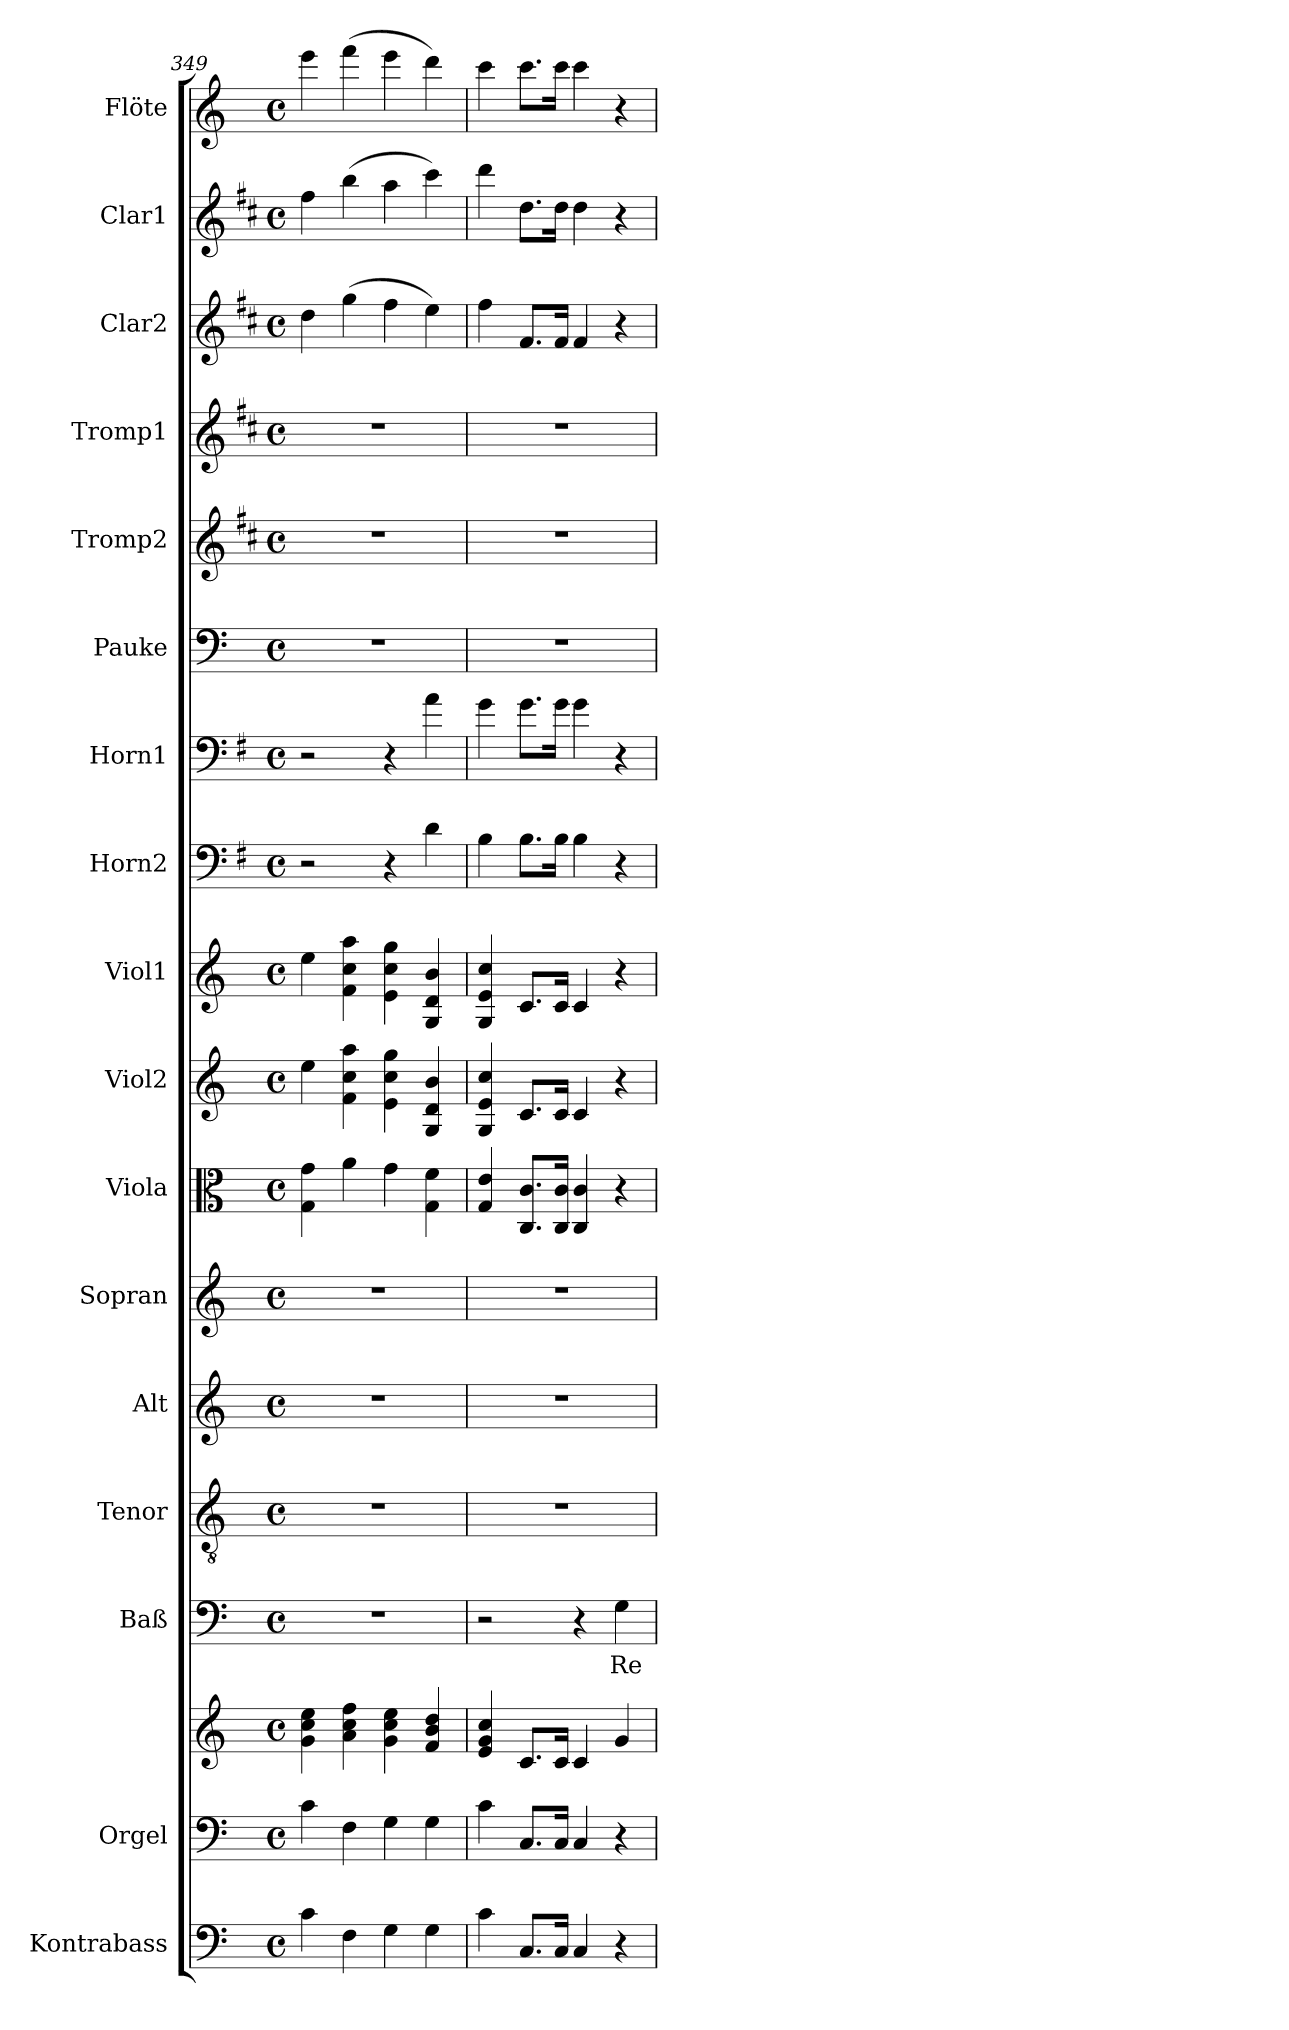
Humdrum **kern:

**kern	**kern	**kern	**kern	**text	**kern	**kern	**kern	**kern	**kern	**kern	**kern	**kern	**kern	**kern	**kern	**kern	**kern	**kern
*part17	*part16	*part16	*part15	*part15	*part14	*part13	*part12	*part11	*part10	*part9	*part8	*part7	*part6	*part5	*part4	*part3	*part2	*part1
*staff18	*staff17	*staff16	*staff15	*staff15	*staff14	*staff13	*staff12	*staff11	*staff10	*staff9	*staff8	*staff7	*staff6	*staff5	*staff4	*staff3	*staff2	*staff1
*I"Kontrabass	*I"Orgel	*	*I"Baß	*	*I"Tenor	*I"Alt	*I"Sopran	*I"Viola	*I"Viol2	*I"Viol1	*I"Horn2	*I"Horn1	*I"Pauke	*I"Tromp2	*I"Tromp1	*I"Clar2	*I"Clar1	*I"Flöte
*I'Kb	*	*	*I'B	*	*I'T	*I'A	*I'S	*I'Vla	*I'Vl2	*I'Vl1	*I'Hr2	*I'Hr1	*I'Pk	*I'Tr2	*I'Tr1	*I'Cl2	*I'Cl1	*I'Fl
!!LO:PB:g=z
*clefF4	*clefF4	*clefG2	*clefF4	*	*clefGv2	*clefG2	*clefG2	*clefC3	*clefG2	*clefG2	*clefF4	*clefF4	*clefF4	*clefG2	*clefG2	*clefG2	*clefG2	*clefG2
*ITrd7c12	*	*	*	*	*	*	*	*	*	*	*ITrd4c7	*ITrd4c7	*	*ITrd1c2	*ITrd1c2	*ITrd1c2	*ITrd1c2	*
*k[]	*k[]	*k[]	*k[]	*	*k[]	*k[]	*k[]	*k[]	*k[]	*k[]	*k[]	*k[]	*k[]	*k[]	*k[]	*k[]	*k[]	*k[]
*C:	*C:	*C:	*C:	*	*C:	*C:	*C:	*C:	*C:	*C:	*C:	*C:	*C:	*C:	*C:	*C:	*C:	*C:
*M4/4	*M4/4	*M4/4	*M4/4	*	*M4/4	*M4/4	*M4/4	*M4/4	*M4/4	*M4/4	*M4/4	*M4/4	*M4/4	*M4/4	*M4/4	*M4/4	*M4/4	*M4/4
*met(c)	*met(c)	*met(c)	*met(c)	*	*met(c)	*met(c)	*met(c)	*met(c)	*met(c)	*met(c)	*met(c)	*met(c)	*met(c)	*met(c)	*met(c)	*met(c)	*met(c)	*met(c)
=349	=349	=349	=349	=349	=349	=349	=349	=349	=349	=349	=349	=349	=349	=349	=349	=349	=349	=349
4C\	4c\	4g\ 4cc\ 4ee\	1r	.	1r	1r	1r	4G\ 4g\	4ee\	4ee\	2r	2r	1r	1r	1r	4cc\	4ee\	4eee\
4FF\	4F\	4a\ 4cc\ 4ff\	.	.	.	.	.	4a\	4f\ 4cc\ 4aa\	4f\ 4cc\ 4aa\	.	.	.	.	.	(>4ff\	(>4aa\	(>4fff\
4GG\	4G\	4g\ 4cc\ 4ee\	.	.	.	.	.	4g\	4e\ 4cc\ 4gg\	4e\ 4cc\ 4gg\	4r	4r	.	.	.	4ee\	4gg\	4eee\
4GG\	4G\	4f/ 4b/ 4dd/	.	.	.	.	.	4G\ 4f\	4G/ 4d/ 4b/	4G/ 4d/ 4b/	4G\	4d\	.	.	.	4dd\)	4bb\)	4ddd\)
=350	=350	=350	=350	=350	=350	=350	=350	=350	=350	=350	=350	=350	=350	=350	=350	=350	=350	=350
4C\	4c\	4e/ 4g/ 4cc/	2r	.	1r	1r	1r	4G/ 4e/	4G/ 4e/ 4cc/	4G/ 4e/ 4cc/	4E\	4c\	1r	1r	1r	4ee\	4ccc\	4ccc\
8.CC/L	8.C/L	8.c/L	.	.	.	.	.	8.C/ 8.c/L	8.c/L	8.c/L	8.E\L	8.c\L	.	.	.	8.e/L	8.cc\L	8.ccc\L
16CC/Jk	16C/Jk	16c/Jk	.	.	.	.	.	16C/ 16c/Jk	16c/Jk	16c/Jk	16E\Jk	16c\Jk	.	.	.	16e/Jk	16cc\Jk	16ccc\Jk
4CC/	4C/	4c/	4r	.	.	.	.	4C/ 4c/	4c/	4c/	4E\	4c\	.	.	.	4e/	4cc\	4ccc\
!	!	!	!	!LO:LY:b	!	!	!	!	!	!	!	!	!	!	!	!	!	!
4r	4r	4g/	4G\	Re-	.	.	.	4r	4r	4r	4r	4r	.	.	.	4r	4r	4r
=	=	=	=	=	=	=	=	=	=	=	=	=	=	=	=	=	=	=
*-	*-	*-	*-	*-	*-	*-	*-	*-	*-	*-	*-	*-	*-	*-	*-	*-	*-	*-
